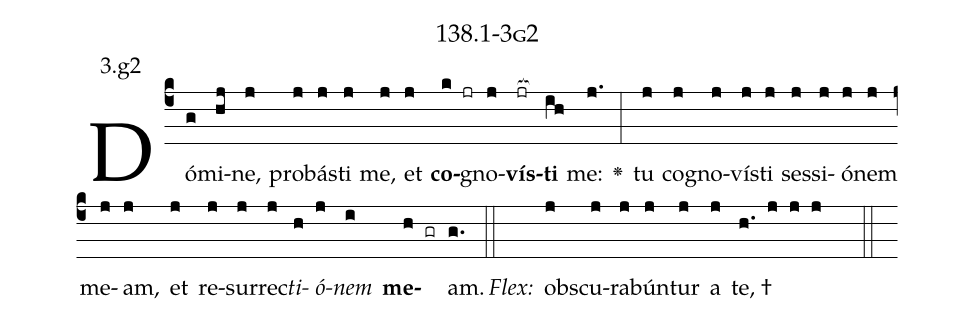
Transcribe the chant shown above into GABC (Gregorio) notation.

name: 138.1-3g2;
annotation: 3.g2;
%%
(c4)Dó(g)mi(hj)ne,(j) pro(j)bás(j)ti(j) me,(j) et(j) <b>co</b>(k jr)gno(j)<b>vís</b>(jr[ocb:1{])<b>ti</b>(ih[ocb:0}]) me:(j.) <v>\greheightstar</v>(:) tu(j) co(j)gno(j)vís(j)ti(j) ses(j)si(j)ó(j)nem(j) me(j)am,(j) et(j) re(j)sur(j)rec(j)<i>ti</i>(h)<i>ó</i>(j)<i>nem</i>(i) <b>me</b>(h gr)am.(g.) (::)
<i>Flex:</i>()  obs(j)cu(j)ra(j)bún(j)tur(j) a(j) te, †(h. j j j  ::)

%E(j) u(h) o(j) u(i) a(h) e.(g.) (::)
